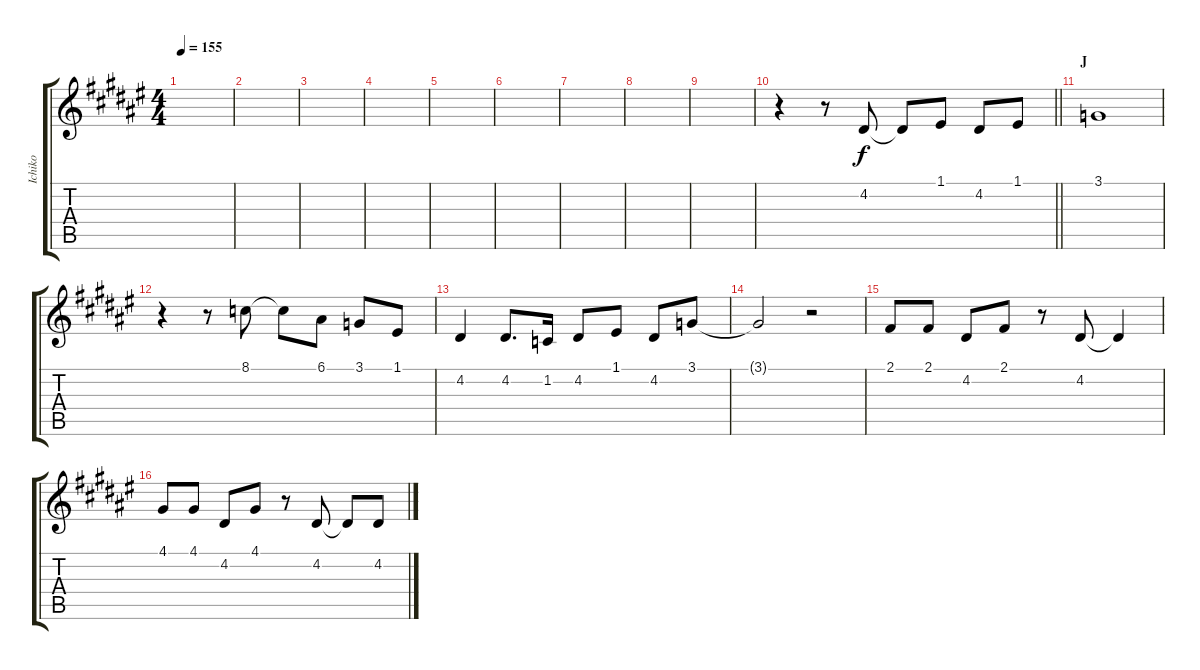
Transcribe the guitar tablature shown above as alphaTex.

\track ("Ichiko" "Ichiko") {instrument sopranosax}
\staff {score tabs}
\tuning (E4 B3 G3 D3 A2 E2) {hide}
\ts (4 4)
\tempo 155
\clef g2
\ks f#
|
|
|
|
|
|
|
|
|
\barLineRight lightlight
r.4 r.8 4.2.8 4.2{t}.8 1.1.8 4.2.8 1.1.8 |
\section ("" "J")
3.1.1 |
r.4 r.8 8.1.8 8.1{t}.8 6.1.8 3.1.8 1.1.8 |
4.2.4 4.2.8{d} 1.2.16 4.2.8 1.1.8 4.2.8 3.1.8 |
3.1{t}.2 r.2 |
2.1.8 2.1.8 4.2.8 2.1.8 r.8 4.2.8 4.2{t}.4 |
4.1.8 4.1.8 4.2.8 4.1.8 r.8 4.2.8 4.2{t}.8 4.2.8
